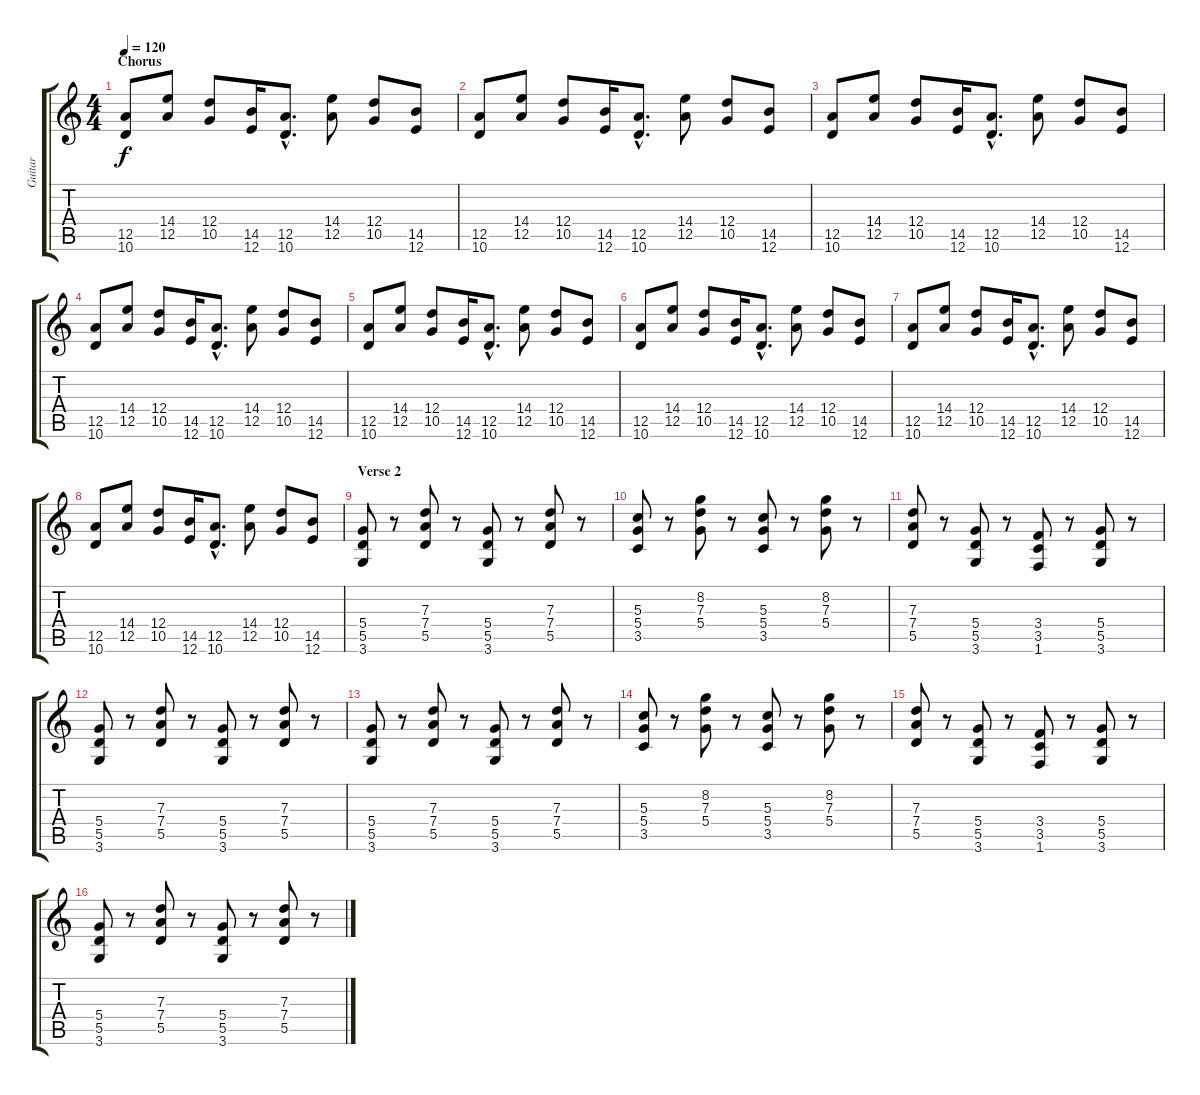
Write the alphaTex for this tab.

\track ("Guitar" "Guitar") {instrument overdrivenguitar}
\staff {score tabs}
\tuning (E4 B3 G3 D3 A2 E2) {hide}
\ts (4 4)
\section ("" "Chorus")
\tempo 120
\clef g2
\ks c
(12.5 10.6).8{dy f} (14.4 12.5).8 (12.4 10.5).8 (14.5 12.6).16 (12.5{hac} 10.6{hac}).8{d} (14.4 12.5).8 (12.4 10.5).8 (14.5 12.6).8 |
(12.5 10.6).8 (14.4 12.5).8 (12.4 10.5).8 (14.5 12.6).16 (12.5{hac} 10.6{hac}).8{d} (14.4 12.5).8 (12.4 10.5).8 (14.5 12.6).8 |
(12.5 10.6).8 (14.4 12.5).8 (12.4 10.5).8 (14.5 12.6).16 (12.5{hac} 10.6{hac}).8{d} (14.4 12.5).8 (12.4 10.5).8 (14.5 12.6).8 |
(12.5 10.6).8 (14.4 12.5).8 (12.4 10.5).8 (14.5 12.6).16 (12.5{hac} 10.6{hac}).8{d} (14.4 12.5).8 (12.4 10.5).8 (14.5 12.6).8 |
(12.5 10.6).8 (14.4 12.5).8 (12.4 10.5).8 (14.5 12.6).16 (12.5{hac} 10.6{hac}).8{d} (14.4 12.5).8 (12.4 10.5).8 (14.5 12.6).8 |
(12.5 10.6).8 (14.4 12.5).8 (12.4 10.5).8 (14.5 12.6).16 (12.5{hac} 10.6{hac}).8{d} (14.4 12.5).8 (12.4 10.5).8 (14.5 12.6).8 |
(12.5 10.6).8 (14.4 12.5).8 (12.4 10.5).8 (14.5 12.6).16 (12.5{hac} 10.6{hac}).8{d} (14.4 12.5).8 (12.4 10.5).8 (14.5 12.6).8 |
(12.5 10.6).8 (14.4 12.5).8 (12.4 10.5).8 (14.5 12.6).16 (12.5{hac} 10.6{hac}).8{d} (14.4 12.5).8 (12.4 10.5).8 (14.5 12.6).8 |
\section ("" "Verse 2")
(5.4 5.5 3.6).8 r.8 (7.3 7.4 5.5).8 r.8 (5.4 5.5 3.6).8 r.8 (7.3 7.4 5.5).8 r.8 |
(5.3 5.4 3.5).8 r.8 (8.2 7.3 5.4).8 r.8 (5.3 5.4 3.5).8 r.8 (8.2 7.3 5.4).8 r.8 |
(7.3 7.4 5.5).8 r.8 (5.4 5.5 3.6).8 r.8 (3.4 3.5 1.6).8 r.8 (5.4 5.5 3.6).8 r.8 |
(5.4 5.5 3.6).8 r.8 (7.3 7.4 5.5).8 r.8 (5.4 5.5 3.6).8 r.8 (7.3 7.4 5.5).8 r.8 |
(5.4 5.5 3.6).8 r.8 (7.3 7.4 5.5).8 r.8 (5.4 5.5 3.6).8 r.8 (7.3 7.4 5.5).8 r.8 |
(5.3 5.4 3.5).8 r.8 (8.2 7.3 5.4).8 r.8 (5.3 5.4 3.5).8 r.8 (8.2 7.3 5.4).8 r.8 |
(7.3 7.4 5.5).8 r.8 (5.4 5.5 3.6).8 r.8 (3.4 3.5 1.6).8 r.8 (5.4 5.5 3.6).8 r.8 |
(5.4 5.5 3.6).8 r.8 (7.3 7.4 5.5).8 r.8 (5.4 5.5 3.6).8 r.8 (7.3 7.4 5.5).8 r.8
